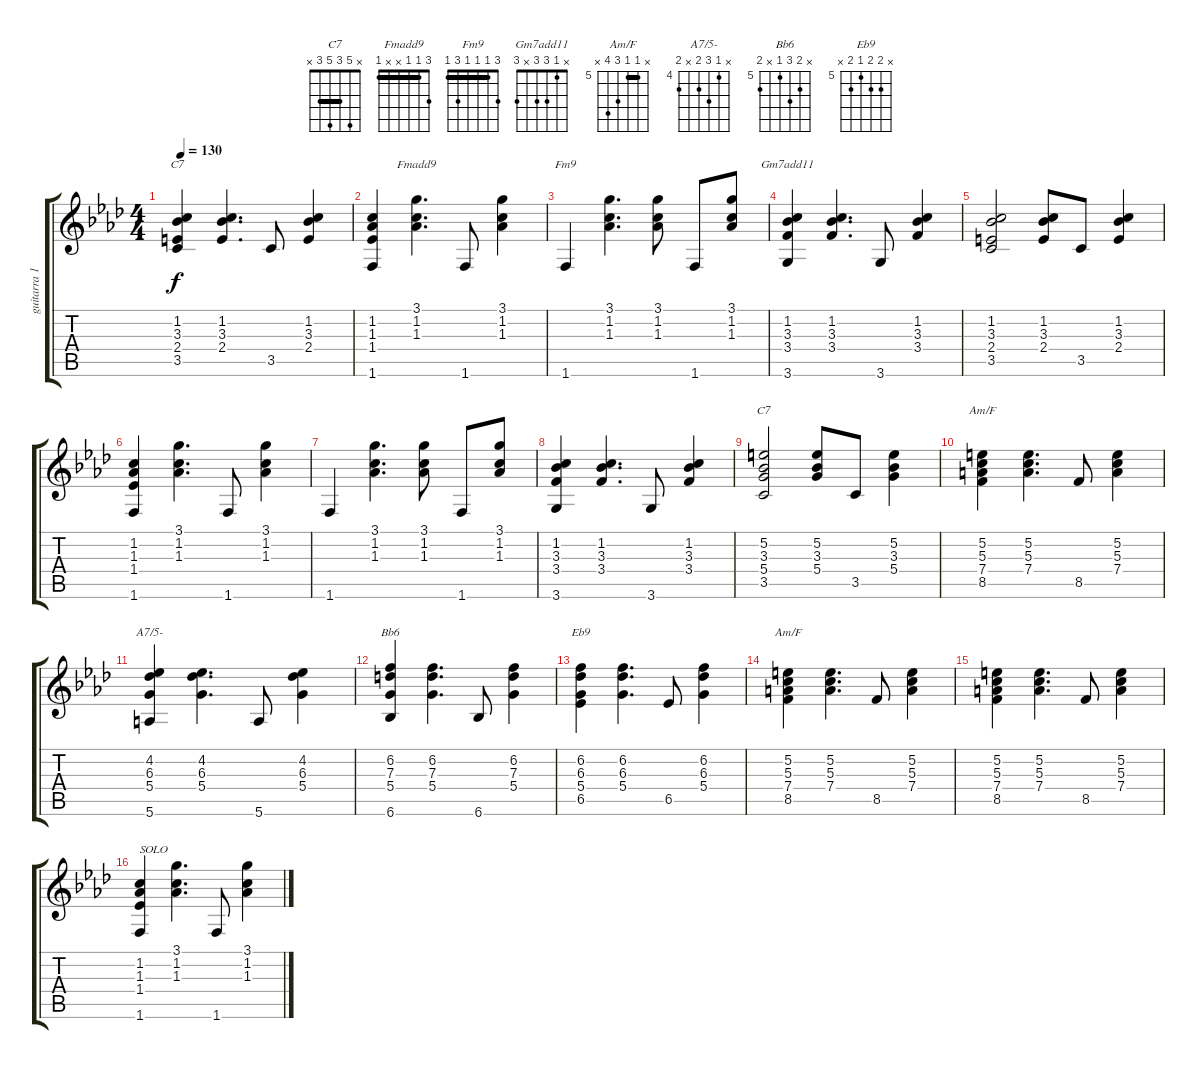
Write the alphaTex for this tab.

\track ("guitarra 1" "guitarra 1") {instrument acousticguitarsteel}
\staff {score tabs}
\tuning (E4 B3 G3 D3 A2 E2) {hide}
\chord ("C7" x 1 3 2 3 x)
\chord ("Fmadd9" 3 1 1 x x 1) {barre 1}
\chord ("Fm9" 3 1 1 1 3 1) {barre 1}
\chord ("Gm7add11" x 1 3 3 x 3)
\chord ("C7" x 5 3 5 3 x) {barre 3}
\chord ("Am/F" 5 5 5 7 8 x) {firstfret 5 barre 5}
\chord ("A7/5-" x 4 6 5 x 5) {firstfret 4}
\chord ("Bb6" x 6 7 5 x 6) {firstfret 5}
\chord ("Eb9" x 6 6 5 6 x) {firstfret 5}
\chord ("Am/F" x 5 5 7 8 x) {firstfret 5 barre 5}
\ts (4 4)
\tempo 130
\clef g2
\ks fminor
(1.2 3.3 2.4 3.5).4{ch "C7" dy f} (1.2 3.3 2.4).4{d} 3.5.8 (1.2 3.3 2.4).4 |
(1.2 1.3 1.4 1.6).4 (3.1 1.2 1.3).4{d ch "Fmadd9"} 1.6.8 (3.1 1.2 1.3).4 |
1.6.4{ch "Fm9"} (3.1 1.2 1.3).4{d} (3.1 1.2 1.3).8 1.6.8 (3.1 1.2 1.3).8 |
(1.2 3.3 3.4 3.6).4{ch "Gm7add11"} (1.2 3.3 3.4).4{d} 3.6.8 (1.2 3.3 3.4).4 |
(1.2 3.3 2.4 3.5).2 (1.2 3.3 2.4).8 3.5.8 (1.2 3.3 2.4).4 |
(1.2 1.3 1.4 1.6).4 (3.1 1.2 1.3).4{d} 1.6.8 (3.1 1.2 1.3).4 |
1.6.4 (3.1 1.2 1.3).4{d} (3.1 1.2 1.3).8 1.6.8 (3.1 1.2 1.3).8 |
(1.2 3.3 3.4 3.6).4 (1.2 3.3 3.4).4{d} 3.6.8 (1.2 3.3 3.4).4 |
(5.2 3.3 5.4 3.5).2{ch "C7"} (5.2 3.3 5.4).8 3.5.8 (5.2 3.3 5.4).4 |
(5.2 5.3 7.4 8.5).4{ch "Am/F"} (5.2 5.3 7.4).4{d} 8.5.8 (5.2 5.3 7.4).4 |
(4.2 6.3 5.4 5.6).4{ch "A7/5-"} (4.2 6.3 5.4).4{d} 5.6.8 (4.2 6.3 5.4).4 |
(6.2 7.3 5.4 6.6).4{ch "Bb6"} (6.2 7.3 5.4).4{d} 6.6.8 (6.2 7.3 5.4).4 |
(6.2 6.3 5.4 6.5).4{ch "Eb9"} (6.2 6.3 5.4).4{d} 6.5.8 (6.2 6.3 5.4).4 |
(5.2 5.3 7.4 8.5).4{ch "Am/F"} (5.2 5.3 7.4).4{d} 8.5.8 (5.2 5.3 7.4).4 |
(5.2 5.3 7.4 8.5).4 (5.2 5.3 7.4).4{d} 8.5.8 (5.2 5.3 7.4).4 |
(1.2 1.3 1.4 1.6).4{txt "SOLO"} (3.1 1.2 1.3).4{d} 1.6.8 (3.1 1.2 1.3).4
